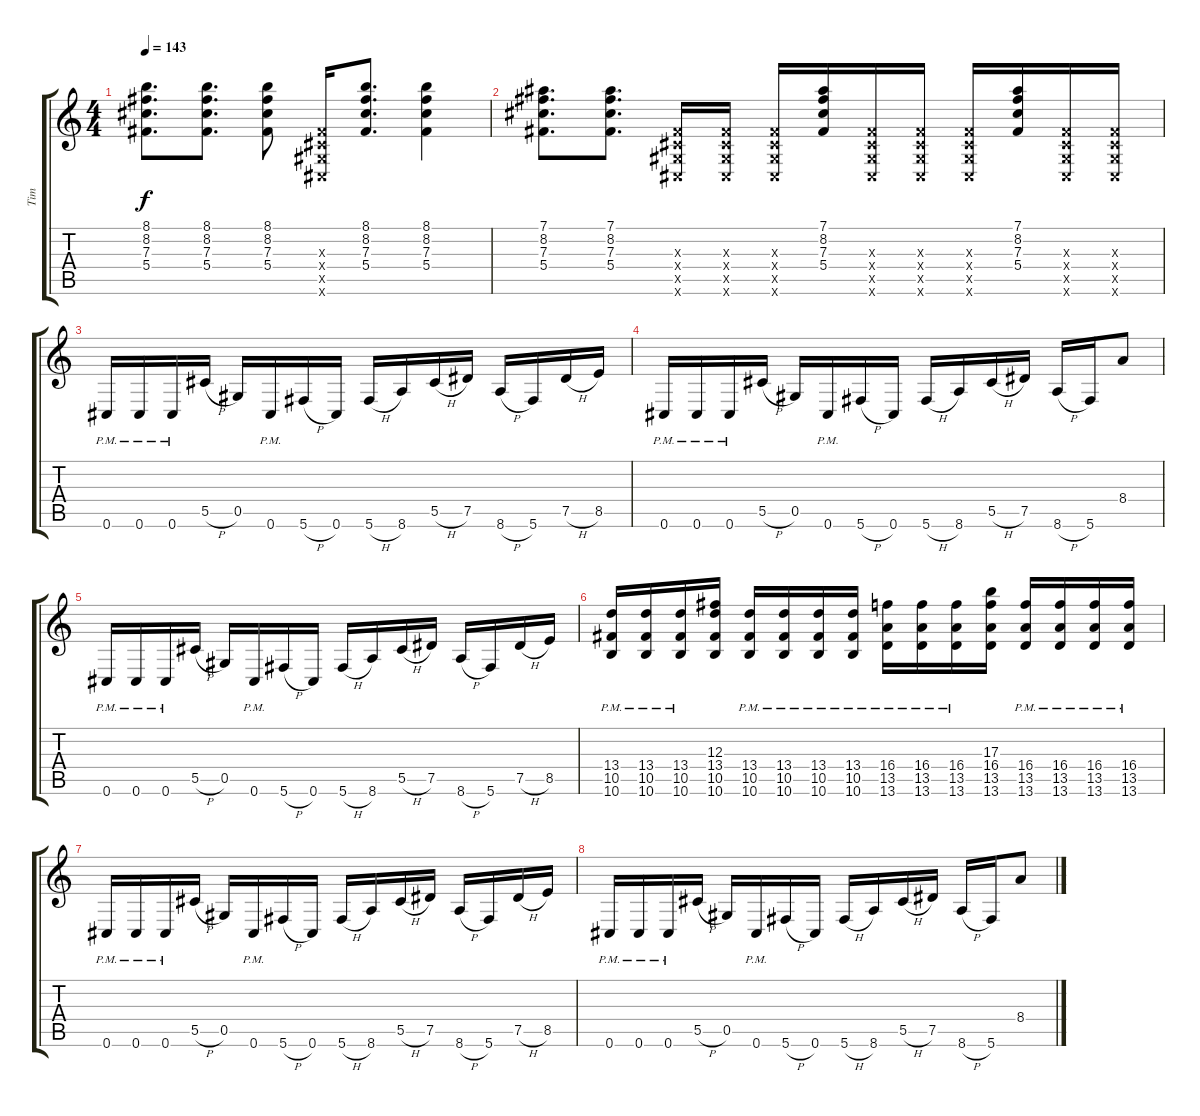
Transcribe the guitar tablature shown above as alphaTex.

\track ("Tim" "Tim") {instrument distortionguitar}
\staff {score tabs}
\tuning (Eb4 Bb3 Gb3 Db3 Ab2 Db2) {hide}
\ts (4 4)
\tempo 143
\clef g2
\ks c
(8.1 8.2 7.3 5.4).8{d dy f} (8.1 8.2 7.3 5.4).8{d} (8.1 8.2 7.3 5.4).8 (0.3{x} 0.4{x} 0.5{x} 0.6{x}).16 (8.1 8.2 7.3 5.4).8{d} (8.1 8.2 7.3 5.4).4 |
(7.1 8.2 7.3 5.4).8{d} (7.1 8.2 7.3 5.4).8{d} (0.3{x} 0.4{x} 0.5{x} 0.6{x}).16 (0.3{x} 0.4{x} 0.5{x} 0.6{x}).16 (0.3{x} 0.4{x} 0.5{x} 0.6{x}).16 (7.1 8.2 7.3 5.4).16 (0.3{x} 0.4{x} 0.5{x} 0.6{x}).16 (0.3{x} 0.4{x} 0.5{x} 0.6{x}).16 (0.3{x} 0.4{x} 0.5{x} 0.6{x}).16 (7.1 8.2 7.3 5.4).16 (0.3{x} 0.4{x} 0.5{x} 0.6{x}).16 (0.3{x} 0.4{x} 0.5{x} 0.6{x}).16 |
0.6{pm}.16 0.6{pm}.16 0.6{pm}.16 5.5{h}.16 0.5.16 0.6{pm}.16 5.6{h}.16 0.6.16 5.6{h}.16 8.6.16 5.5{h}.16 7.5.16 8.6{h}.16 5.6.16 7.5{h}.16 8.5.16 |
0.6{pm}.16 0.6{pm}.16 0.6{pm}.16 5.5{h}.16 0.5.16 0.6{pm}.16 5.6{h}.16 0.6.16 5.6{h}.16 8.6.16 5.5{h}.16 7.5.16 8.6{h}.16 5.6.16 8.4.8 |
0.6{pm}.16 0.6{pm}.16 0.6{pm}.16 5.5{h}.16 0.5.16 0.6{pm}.16 5.6{h}.16 0.6.16 5.6{h}.16 8.6.16 5.5{h}.16 7.5.16 8.6{h}.16 5.6.16 7.5{h}.16 8.5.16 |
(13.4{pm} 10.5{pm} 10.6{pm}).16 (13.4{pm} 10.5{pm} 10.6{pm}).16 (13.4{pm} 10.5{pm} 10.6{pm}).16 (12.3 13.4 10.5 10.6).16 (13.4{pm} 10.5{pm} 10.6{pm}).16 (13.4{pm} 10.5{pm} 10.6{pm}).16 (13.4{pm} 10.5{pm} 10.6{pm}).16 (13.4{pm} 10.5{pm} 10.6{pm}).16 (16.4{pm} 13.5{pm} 13.6{pm}).16 (16.4{pm} 13.5{pm} 13.6{pm}).16 (16.4{pm} 13.5{pm} 13.6{pm}).16 (17.3 16.4 13.5 13.6).16 (16.4{pm} 13.5{pm} 13.6{pm}).16 (16.4{pm} 13.5{pm} 13.6{pm}).16 (16.4{pm} 13.5{pm} 13.6{pm}).16 (16.4 13.5{pm} 13.6).16 |
0.6{pm}.16 0.6{pm}.16 0.6{pm}.16 5.5{h}.16 0.5.16 0.6{pm}.16 5.6{h}.16 0.6.16 5.6{h}.16 8.6.16 5.5{h}.16 7.5.16 8.6{h}.16 5.6.16 7.5{h}.16 8.5.16 |
0.6{pm}.16 0.6{pm}.16 0.6{pm}.16 5.5{h}.16 0.5.16 0.6{pm}.16 5.6{h}.16 0.6.16 5.6{h}.16 8.6.16 5.5{h}.16 7.5.16 8.6{h}.16 5.6.16 8.4.8
